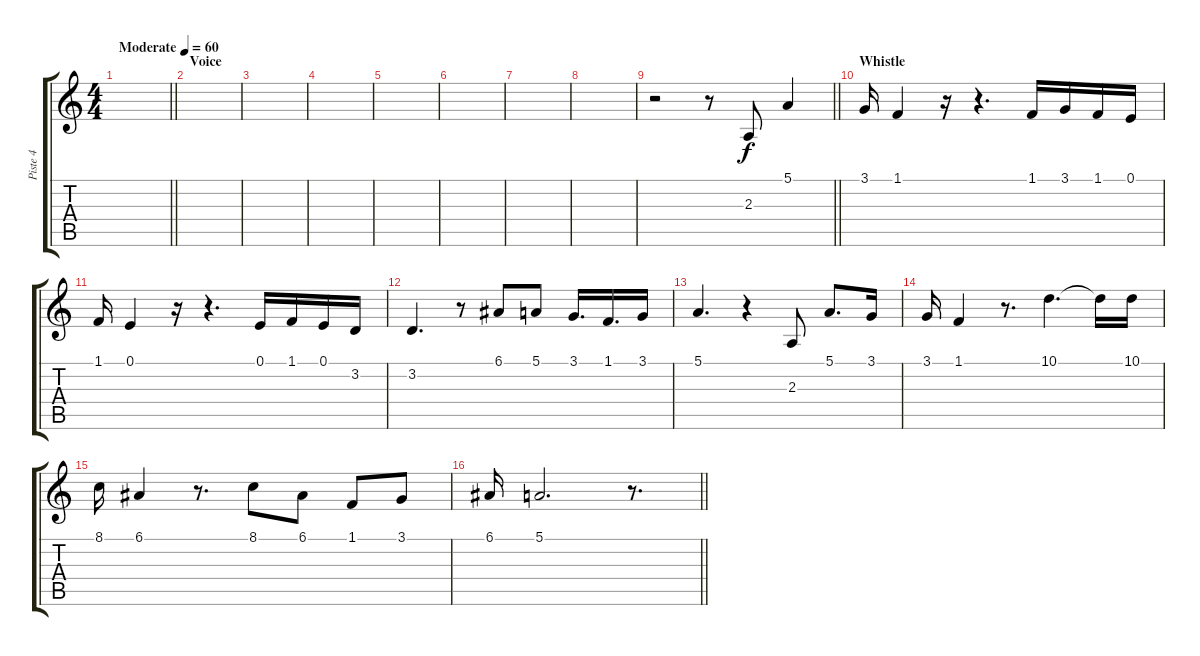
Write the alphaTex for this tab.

\track ("Piste 4" "Piste 4") {instrument recorder}
\staff {score tabs}
\tuning (E4 B3 G3 D3 A2 E2) {hide}
\ts (4 4)
\tempo (60 "Moderate")
\clef g2
\barLineRight lightlight
\ks c
|
\section ("" "Voice")
|
|
|
|
|
|
|
\barLineRight lightlight
r.2 r.8 2.3.8 5.1.4 |
\section ("" "Whistle")
3.1.16 1.1.4 r.16 r.4{d} 1.1.16 3.1.16 1.1.16 0.1.16 |
1.1.16 0.1.4 r.16 r.4{d} 0.1.16 1.1.16 0.1.16 3.2.16 |
3.2.4{d} r.8 6.1.8 5.1.8 3.1.16{d} 1.1.16{d} 3.1.16 |
5.1.4{d} r.4 2.3.8 5.1.8{d} 3.1.16 |
3.1.16 1.1.4 r.8{d} 10.1.4{d} 10.1{t}.16 10.1.16 |
8.1.16 6.1.4 r.8{d} 8.1.8 6.1.8 1.1.8 3.1.8 |
\barLineRight lightlight
6.1.16 5.1.2{d} r.8{d}
